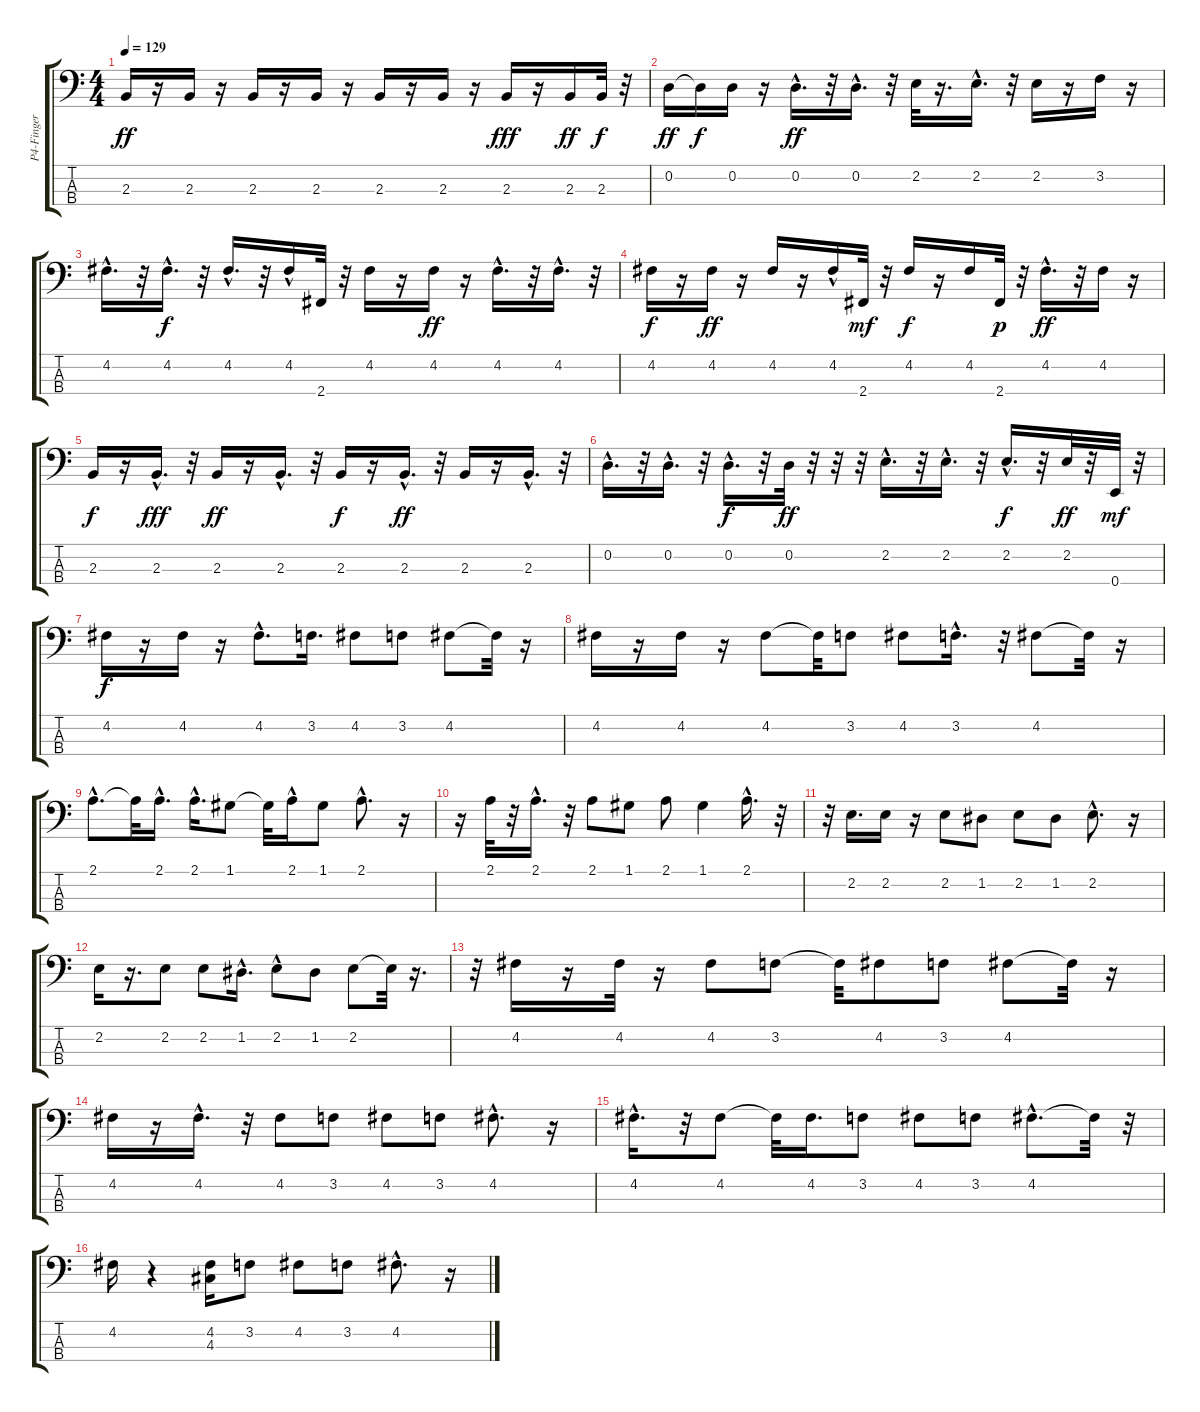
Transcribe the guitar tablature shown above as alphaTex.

\track ("P4-Finger Bass" "P4-Finger ") {instrument electricbassfinger}
\staff {score tabs}
\tuning (G2 D2 A1 E1) {hide}
\ts (4 4)
\tempo 129
\clef f4
\ks c
2.3.16{dy ff} r.16 2.3.16 r.16 2.3.16 r.16 2.3.16 r.16 2.3.16 r.16 2.3.16 r.16 2.3.16{dy fff} r.16 2.3.16{dy ff} 2.3.32{dy f} r.32 |
0.2.16{dy ff} 0.2{t}.16{dy f} 0.2.16 r.16 0.2{hac}.16{d dy ff} r.32 0.2{hac}.16{d} r.32 2.2.32 r.16{d} 2.2{hac}.16{d} r.32 2.2.16 r.16 3.2.16 r.16 |
4.2{hac}.16{d} r.32 4.2{hac}.16{d dy f} r.32 4.2{hac}.16{d} r.32 4.2{hac}.16 2.4.32 r.32 4.2.16 r.16 4.2.16{dy ff} r.16 4.2{hac}.16{d} r.32 4.2{hac}.16{d} r.32 |
4.2.16{dy f} r.16 4.2.16{dy ff} r.16 4.2.16 r.16 4.2{hac}.16 2.4.32{dy mf} r.32 4.2.16{dy f} r.16 4.2.16 2.4.32{dy p} r.32 4.2{hac}.16{d dy ff} r.32 4.2.16 r.16 |
2.3.16{dy f} r.16 2.3{hac}.16{d dy fff} r.32 2.3.16{dy ff} r.16 2.3{hac}.16{d} r.32 2.3.16{dy f} r.16 2.3{hac}.16{d dy ff} r.32 2.3.16 r.16 2.3{hac}.16{d} r.32 |
0.2{hac}.16{d} r.32 0.2{hac}.16{d} r.32 0.2{hac}.16{d dy f} r.32 0.2.32{dy ff} r.32 r.32 r.32 2.2{hac}.16{d} r.32 2.2{hac}.16{d} r.32 2.2{hac}.16{d dy f} r.32 2.2.32{dy ff} r.32 0.4.32{dy mf} r.32 |
4.2.16{dy f} r.16 4.2.16 r.16 4.2{hac}.8{d} 3.2.16{d} 4.2.8 3.2.8 4.2.8 4.2{t}.32 r.16 |
4.2.16 r.16 4.2.16 r.16 4.2.8 4.2{t}.32 3.2.8 4.2.8 3.2{hac}.16{d} r.32 4.2.8 4.2{t}.32 r.16 |
2.1{hac}.8{d} 2.1{t}.32 2.1{hac}.16{d} 2.1{hac}.16{d} 1.1.8 1.1{t}.32 2.1{hac}.16 1.1.8 2.1{hac}.8{d} r.16 |
r.16 2.1.32 r.32 2.1{hac}.16{d} r.32 2.1.8 1.1.8 2.1.8 1.1.4 2.1{hac}.16{d} r.32 |
r.32 2.2.16{d} 2.2.16 r.16 2.2.8 1.2.8 2.2.8 1.2.8 2.2{hac}.8{d} r.16 |
2.2.16 r.16{d} 2.2.8 2.2.8 1.2{hac}.16{d} 2.2{hac}.8 1.2.8 2.2.8 2.2{t}.32 r.16{d} |
r.32 4.2.16 r.16 4.2.32 r.16 4.2.8 3.2.8 3.2{t}.32 4.2.8 3.2.8 4.2.8 4.2{t}.32 r.16 |
4.2.16 r.16 4.2{hac}.16{d} r.32 4.2.8 3.2.8 4.2.8 3.2.8 4.2{hac}.8{d} r.16 |
4.2{hac}.16{d} r.32 4.2.8 4.2{t}.32 4.2.16{d} 3.2.8 4.2.8 3.2.8 4.2{hac}.8{d} 4.2{t}.32 r.32 |
4.2.16 r.4 (4.2 4.3).16 3.2.8 4.2.8 3.2.8 4.2{hac}.8{d} r.16
